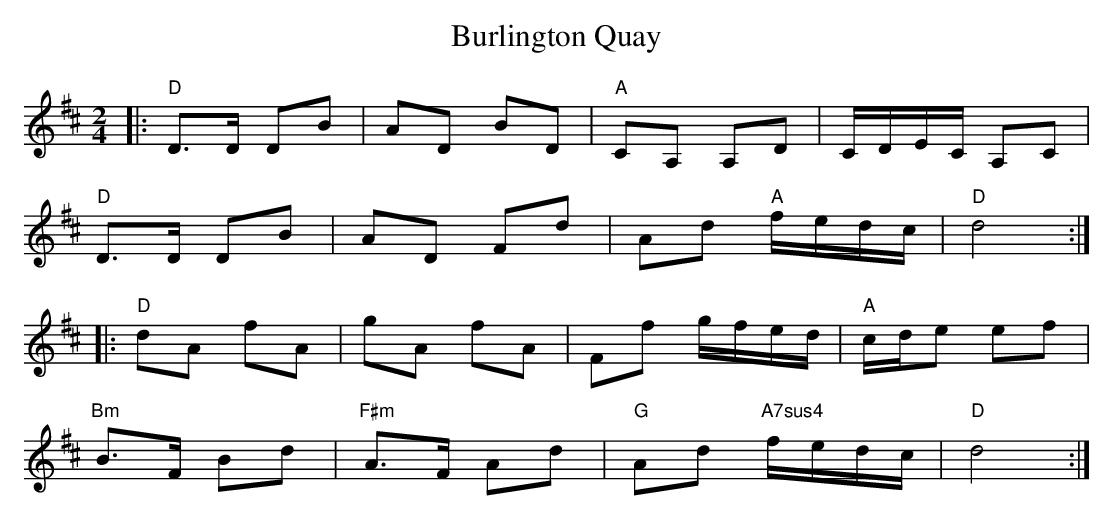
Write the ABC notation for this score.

X:1
T:Burlington Quay
L:1/4
M:2/4
K:D
V:1
|: "D" D/>D/ D/B/ | A/D/ B/D/ | "A" C/A,/ A,/D/ | C/4D/4E/4C/4 A,/C/ |
"D" D/>D/ D/B/ | A/D/ F/d/ | A/d/ "A" f/4e/4d/4c/4 | "D" d2 :|
|:"D" d/A/ f/A/ | g/A/ f/A/ | F/f/ g/4f/4e/4d/4 | "A" c/4d/4e/ e/f/ |
"Bm" B/>F/ B/d/ | "F#m" A/>F/ A/d/ | "G" A/d/ "A7sus4" f/4e/4d/4c/4 | "D" d2 :|
